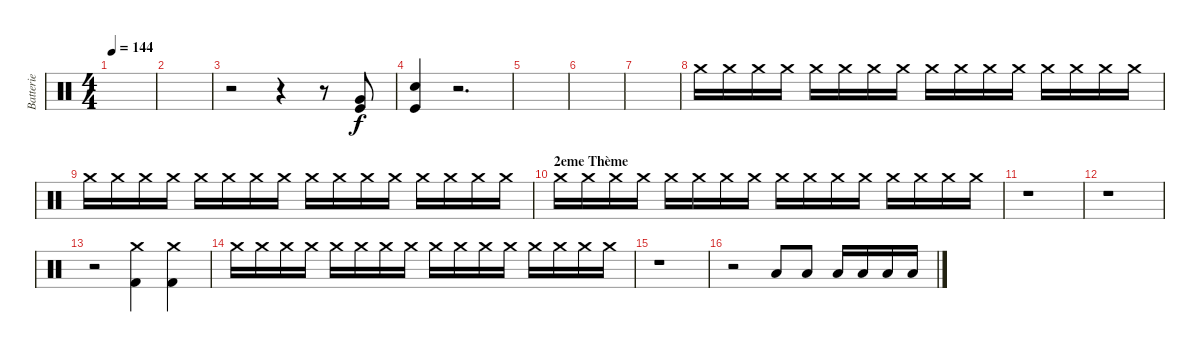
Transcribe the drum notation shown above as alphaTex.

\track ("Batterie" "Batterie") {instrument percussion}
\staff {score}
\articulation defaults
\ts (4 4)
\tempo 144
\clef neutral
\ks c
|
|
r.2 r.4 r.8 ("Kick (hit)" "Very Low Tom (hit)").8 |
("Kick (hit)" "Snare (hit) 2").4 r.2{d} |
|
|
|
"Crash medium (hit)".16{volume 5} "Crash medium (hit)".16 "Crash medium (hit)".16 "Crash medium (hit)".16 "Crash medium (hit)".16 "Crash medium (hit)".16 "Crash medium (hit)".16 "Crash medium (hit)".16 "Crash medium (hit)".16 "Crash medium (hit)".16 "Crash medium (hit)".16 "Crash medium (hit)".16 "Crash medium (hit)".16 "Crash medium (hit)".16 "Crash medium (hit)".16 "Crash medium (hit)".16 |
"Crash medium (hit)".16 "Crash medium (hit)".16 "Crash medium (hit)".16 "Crash medium (hit)".16 "Crash medium (hit)".16 "Crash medium (hit)".16 "Crash medium (hit)".16 "Crash medium (hit)".16 "Crash medium (hit)".16 "Crash medium (hit)".16 "Crash medium (hit)".16 "Crash medium (hit)".16 "Crash medium (hit)".16 "Crash medium (hit)".16 "Crash medium (hit)".16 "Crash medium (hit)".16 |
\section ("" "2eme Thème")
"Crash medium (hit)".16 "Crash medium (hit)".16 "Crash medium (hit)".16 "Crash medium (hit)".16 "Crash medium (hit)".16 "Crash medium (hit)".16 "Crash medium (hit)".16 "Crash medium (hit)".16 "Crash medium (hit)".16 "Crash medium (hit)".16 "Crash medium (hit)".16 "Crash medium (hit)".16 "Crash medium (hit)".16 "Crash medium (hit)".16 "Crash medium (hit)".16 "Crash medium (hit)".16 |
r.1{volume 12} |
r.1 |
r.2 ("Crash medium (hit)" "Kick (hit) 2").4 ("Crash medium (hit)" "Kick (hit) 2").4 |
"Crash medium (hit)".16{volume 5} "Crash medium (hit)".16 "Crash medium (hit)".16 "Crash medium (hit)".16 "Crash medium (hit)".16 "Crash medium (hit)".16 "Crash medium (hit)".16 "Crash medium (hit)".16 "Crash medium (hit)".16 "Crash medium (hit)".16 "Crash medium (hit)".16 "Crash medium (hit)".16 "Crash medium (hit)".16 "Crash medium (hit)".16 "Crash medium (hit)".16 "Crash medium (hit)".16 |
r.1{volume 11} |
r.2 "Low Tom (hit)".8 "Low Tom (hit)".8 "Low Tom (hit)".16 "Low Tom (hit)".16 "Low Tom (hit)".16 "Low Tom (hit)".16
